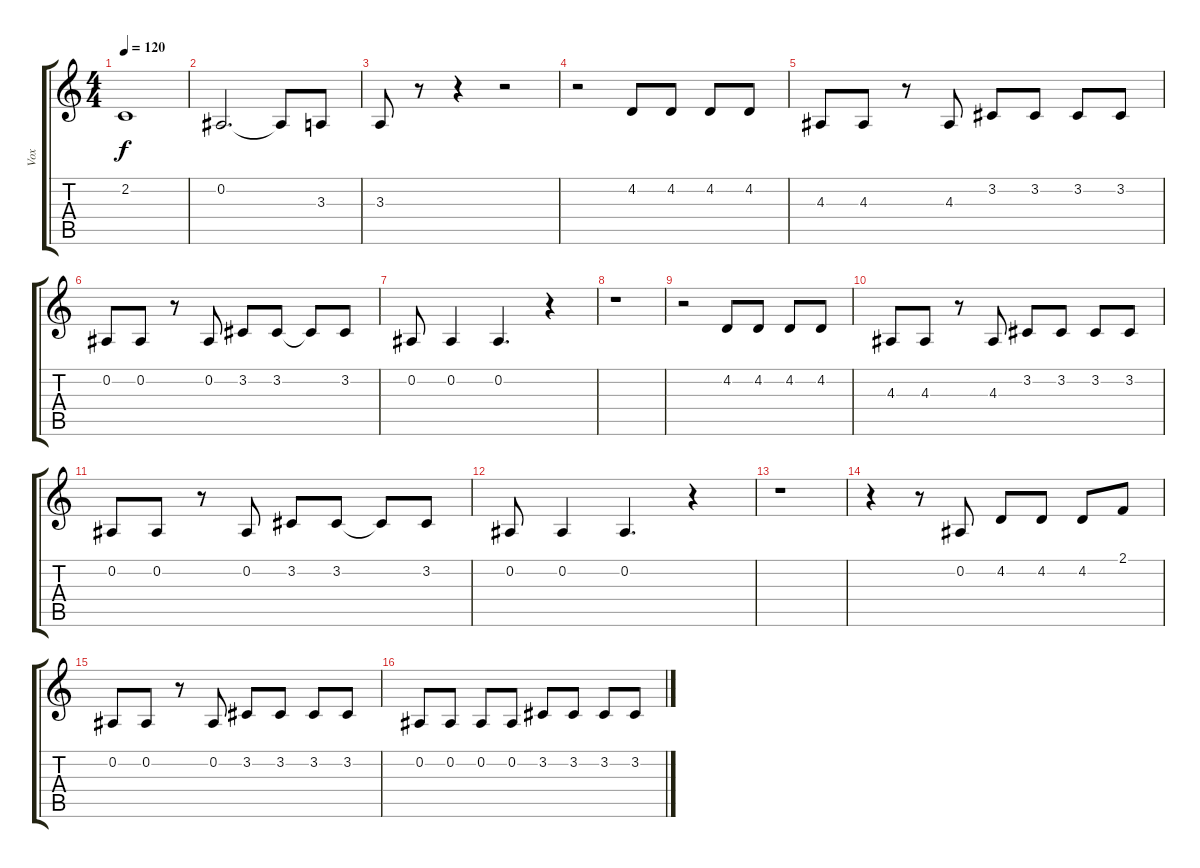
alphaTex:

\track ("Vox" "Vox") {instrument reedorgan}
\staff {score tabs}
\tuning (Eb4 Bb3 Gb3 Db3 Ab2 Eb2) {hide}
\ts (4 4)
\tempo 120
\clef g2
\ks c
2.2.1{dy f} |
0.2.2{d} 0.2{t}.8 3.3.8 |
3.3.8 r.8 r.4 r.2 |
r.2 4.2.8 4.2.8 4.2.8 4.2.8 |
4.3.8 4.3.8 r.8 4.3.8 3.2.8 3.2.8 3.2.8 3.2.8 |
0.2.8 0.2.8 r.8 0.2.8 3.2.8 3.2.8 3.2{t}.8 3.2.8 |
0.2.8 0.2.4 0.2.4{d} r.4 |
r.1 |
r.2 4.2.8 4.2.8 4.2.8 4.2.8 |
4.3.8 4.3.8 r.8 4.3.8 3.2.8 3.2.8 3.2.8 3.2.8 |
0.2.8 0.2.8 r.8 0.2.8 3.2.8 3.2.8 3.2{t}.8 3.2.8 |
0.2.8 0.2.4 0.2.4{d} r.4 |
r.1 |
r.4 r.8 0.2.8 4.2.8 4.2.8 4.2.8 2.1.8 |
0.2.8 0.2.8 r.8 0.2.8 3.2.8 3.2.8 3.2.8 3.2.8 |
0.2.8 0.2.8 0.2.8 0.2.8 3.2.8 3.2.8 3.2.8 3.2.8
